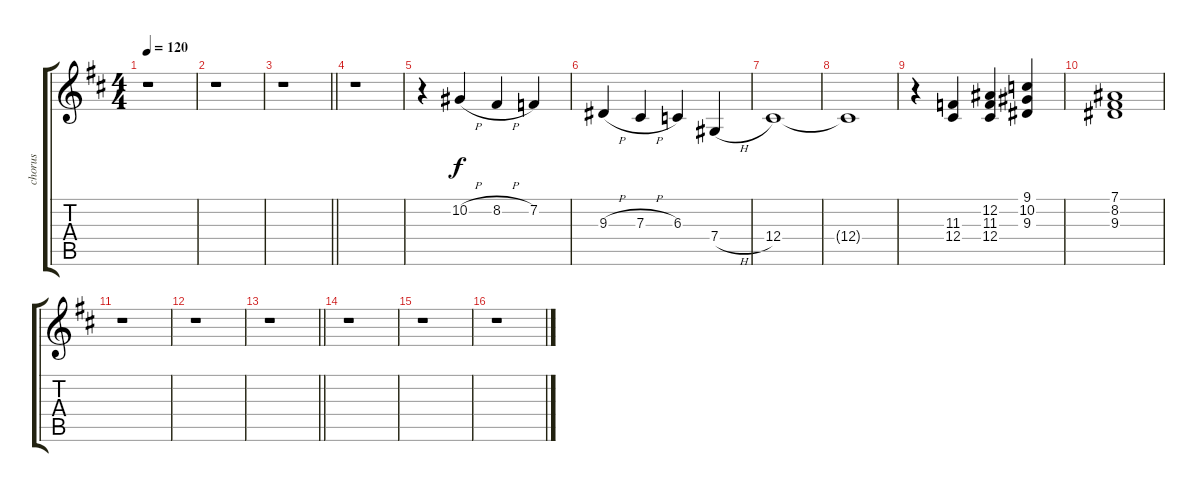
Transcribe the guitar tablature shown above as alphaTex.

\track ("chorus" "chorus") {instrument stringensemble1}
\staff {score tabs}
\tuning (Eb4 Bb3 Gb3 Db3 Ab2 Eb2) {hide}
\ts (4 4)
\tempo 120
\clef g2
\ks bminor
r.1{dy f} |
r.1 |
\barLineRight lightlight
r.1 |
r.1 |
r.4 10.2{h}.4 8.2{h}.4 7.2.4 |
9.3{h}.4 7.3{h}.4 6.3.4 7.4{h}.4 |
12.4.1 |
12.4{t}.1 |
r.4 (11.3 12.4).4 (12.2 11.3 12.4).4 (9.1 10.2 9.3).4 |
(7.1 8.2 9.3).1 |
r.1 |
r.1 |
\barLineRight lightlight
r.1 |
r.1 |
r.1 |
r.1
